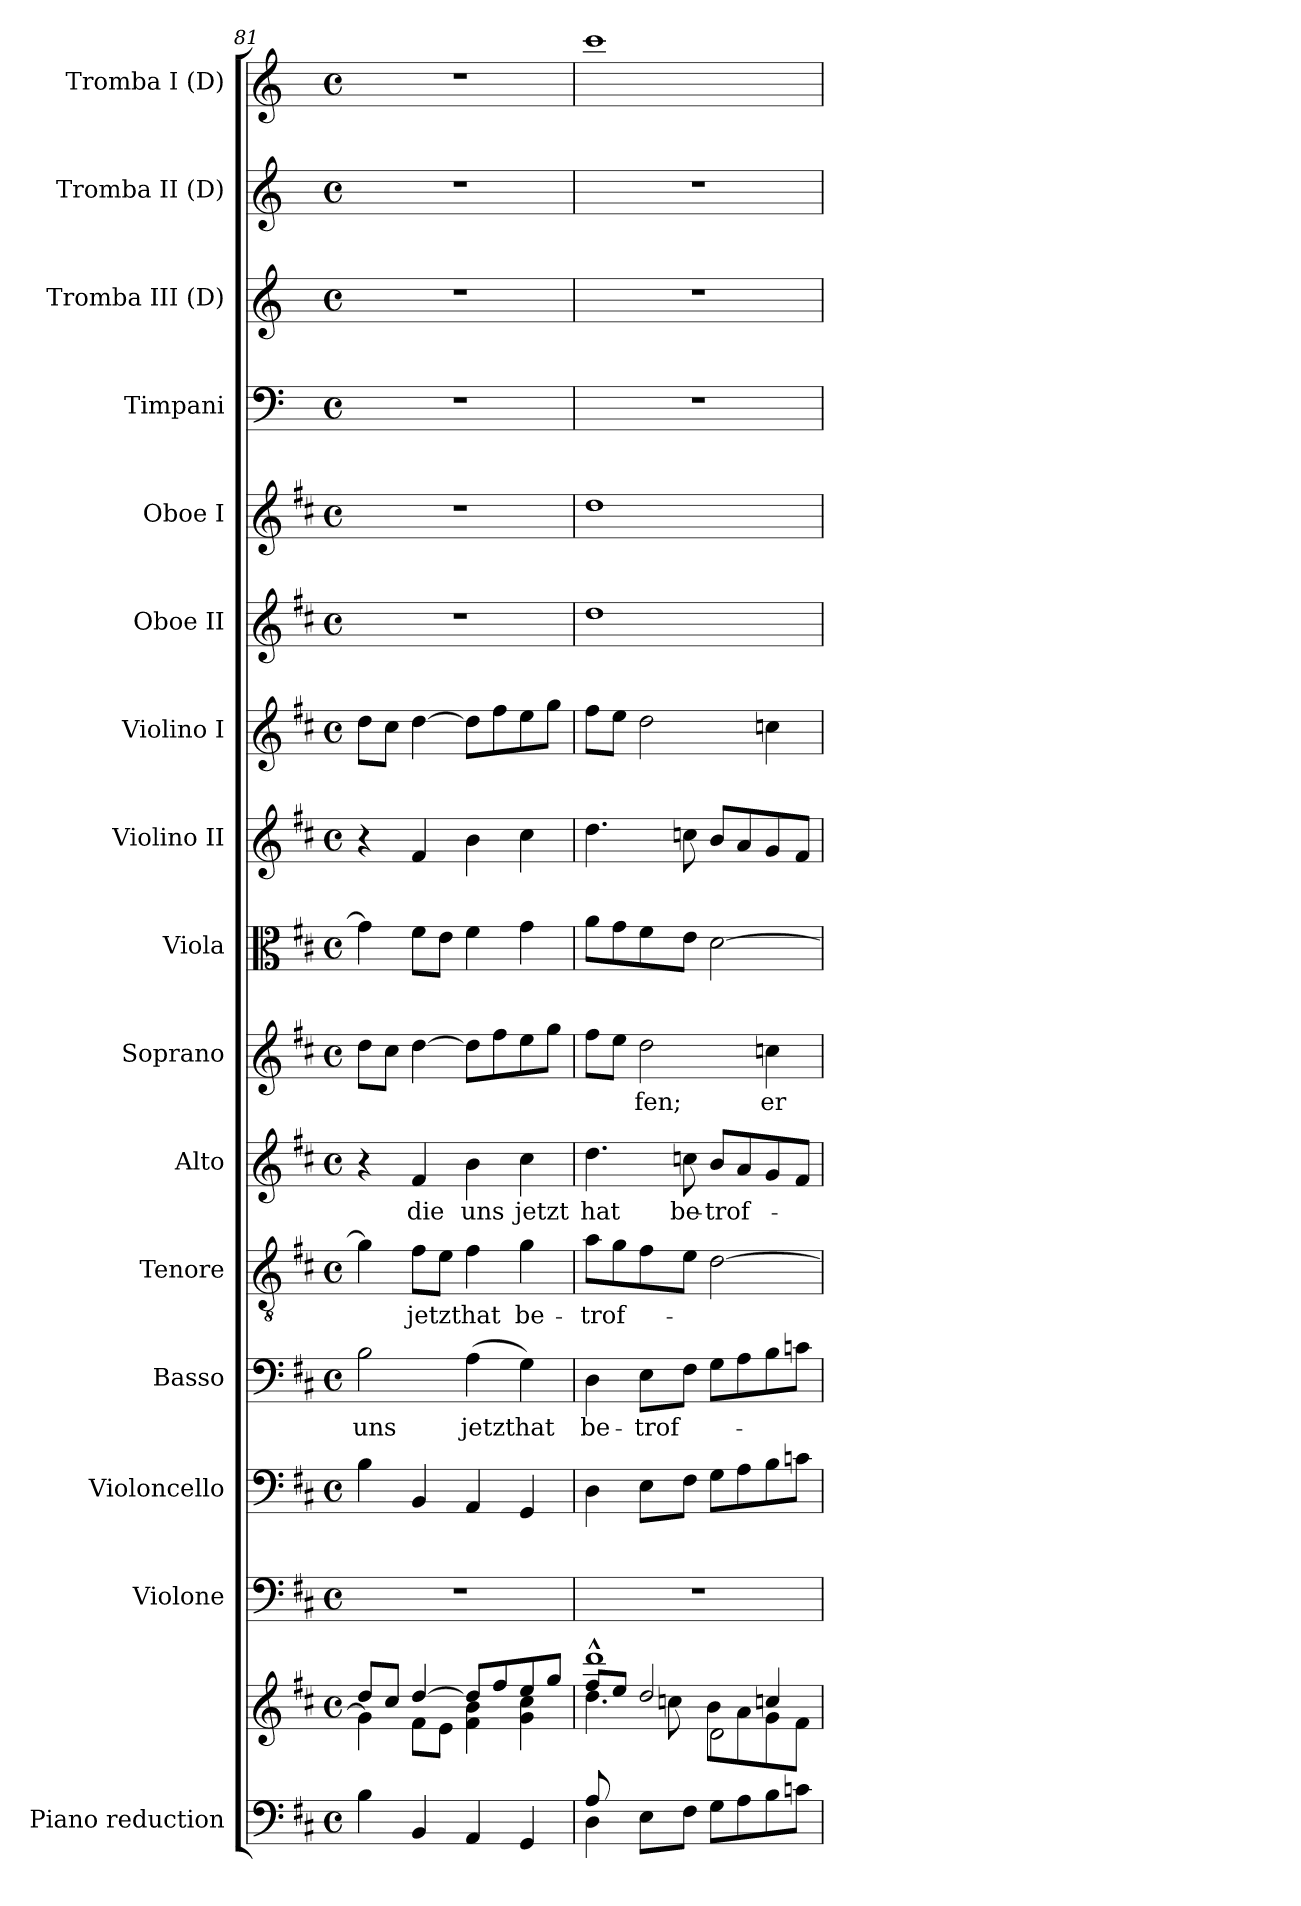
**kern	**kern	**kern	**kern	**kern	**text	**kern	**text	**kern	**text	**kern	**text	**kern	**kern	**kern	**kern	**kern	**kern	**kern	**kern	**kern
*part16	*part16	*part15	*part14	*part13	*part13	*part12	*part12	*part11	*part11	*part10	*part10	*part9	*part8	*part7	*part6	*part5	*part4	*part3	*part2	*part1
*staff17	*staff16	*staff15	*staff14	*staff13	*staff13	*staff12	*staff12	*staff11	*staff11	*staff10	*staff10	*staff9	*staff8	*staff7	*staff6	*staff5	*staff4	*staff3	*staff2	*staff1
*I"Piano reduction	*	*I"Violone	*I"Violoncello	*I"Basso	*	*I"Tenore	*	*I"Alto	*	*I"Soprano	*	*I"Viola	*I"Violino II	*I"Violino I	*I"Oboe II	*I"Oboe I	*I"Timpani	*I"Tromba III (D)	*I"Tromba II (D)	*I"Tromba I (D)
*I'Pno	*	*	*	*	*	*	*	*	*	*	*	*	*	*	*I'Ob	*I'Ob	*I'Timp	*	*	*
!!LO:PB:g=z
*clefF4	*clefG2	*clefF4	*clefF4	*clefF4	*	*clefGv2	*	*clefG2	*	*clefG2	*	*clefC3	*clefG2	*clefG2	*clefG2	*clefG2	*clefF4	*clefG2	*clefG2	*clefG2
*	*	*ITrd7c12	*	*	*	*	*	*	*	*	*	*	*	*	*	*	*	*ITrd-1c-2	*ITrd-1c-2	*ITrd-1c-2
*k[f#c#]	*k[f#c#]	*k[f#c#]	*k[f#c#]	*k[f#c#]	*	*k[f#c#]	*	*k[f#c#]	*	*k[f#c#]	*	*k[f#c#]	*k[f#c#]	*k[f#c#]	*k[f#c#]	*k[f#c#]	*k[]	*k[f#c#]	*k[f#c#]	*k[f#c#]
*M4/4	*M4/4	*M4/4	*M4/4	*M4/4	*	*M4/4	*	*M4/4	*	*M4/4	*	*M4/4	*M4/4	*M4/4	*M4/4	*M4/4	*M4/4	*M4/4	*M4/4	*M4/4
*met(c)	*met(c)	*met(c)	*met(c)	*met(c)	*	*met(c)	*	*met(c)	*	*met(c)	*	*met(c)	*met(c)	*met(c)	*met(c)	*met(c)	*met(c)	*met(c)	*met(c)	*met(c)
=81	=81	=81	=81	=81	=81	=81	=81	=81	=81	=81	=81	=81	=81	=81	=81	=81	=81	=81	=81	=81
*	*^	*	*	*	*	*	*	*	*	*	*	*	*	*	*	*	*	*	*	*
!	!	!	!	!	!	!LO:LY:b	!	!	!	!	!	!	!	!	!	!	!	!	!	!	!
4B\	8dd/L	4g\]	1r	4B\	2B\	uns	4g\]	.	4r	.	8dd\L	.	4g\]	4r	8dd\L	1r	1r	1r	1r	1r	1r
.	8cc#/J	.	.	.	.	.	.	.	.	.	8cc#\J	.	.	.	8cc#\J	.	.	.	.	.	.
!	!	!	!	!	!	!	!	!LO:LY:b	!	!LO:LY:b	!	!	!	!	!	!	!	!	!	!	!
4BB/	[4dd/	8f#\L	.	4BB/	.	.	8f#\L	jetzt	4f#/	die	[4dd\	.	8f#\L	4f#/	[4dd\	.	.	.	.	.	.
.	.	8e\J	.	.	.	.	8e\J	.	.	.	.	.	8e\J	.	.	.	.	.	.	.	.
!	!	!	!	!	!	!LO:LY:b	!	!LO:LY:b	!	!LO:LY:b	!	!	!	!	!	!	!	!	!	!	!
4AA/	8dd/L]	4f#\ 4b\	.	4AA/	(>4A\	jetzt	4f#\	hat	4b\	uns	8dd\L]	.	4f#\	4b\	8dd\L]	.	.	.	.	.	.
.	8ff#/	.	.	.	.	.	.	.	.	.	8ff#\	.	.	.	8ff#\	.	.	.	.	.	.
!	!	!	!	!	!	!LO:LY:b	!	!LO:LY:b	!	!LO:LY:b	!	!	!	!	!	!	!	!	!	!	!
4GG/	8ee/	4g\ 4cc#\	.	4GG/	4G\)	hat	4g\	be-	4cc#\	jetzt	8ee\	.	4g\	4cc#\	8ee\	.	.	.	.	.	.
.	8gg/J	.	.	.	.	.	.	.	.	.	8gg\J	.	.	.	8gg\J	.	.	.	.	.	.
=82	=82	=82	=82	=82	=82	=82	=82	=82	=82	=82	=82	=82	=82	=82	=82	=82	=82	=82	=82	=82	=82
*^	*^	*^	*	*	*	*	*	*	*	*	*	*	*	*	*	*	*	*	*	*	*
!	!	!	!	!	!	!	!	!	!LO:LY:b	!	!LO:LY:b	!	!LO:LY:b	!	!	!	!	!	!	!	!	!	!	!
8A/L	4D\	8ff#/L	8ryy	1ddd^^	4.dd\	1r	4D\	4D\	be-	8a\L	trof-	4.dd\	hat	8ff#\L	.	8a\L	4.dd\	8ff#\L	1dd	1dd	1r	1r	1r	1ddd
2..ryy	.	8ee/J	8g\	.	.	.	.	.	.	8g\	.	.	.	8ee\J	.	8g\	.	8ee\J	.	.	.	.	.	.
!	!	!	!	!	!	!	!	!	!LO:LY:b	!	!	!	!	!	!LO:LY:b	!	!	!	!	!	!	!	!	!
.	8E\L	2dd/	8f#\	.	.	.	8E\L	8E\L	-trof-	8f#\	.	.	.	2dd\	fen;	8f#\	.	2dd\	.	.	.	.	.	.
!	!	!	!	!	!	!	!	!	!	!	!	!	!LO:LY:b	!	!	!	!	!	!	!	!	!	!	!
.	8F#\J	.	8e\J	.	8ccn\	.	8F#\J	8F#\J	.	8e\J	.	8ccn\	be-	.	.	8e\J	8ccn\	.	.	.	.	.	.	.
!	!	!	!	!	!	!	!	!	!	!	!	!	!LO:LY:b	!	!	!	!	!	!	!	!	!	!	!
.	8G\L	.	2d\	.	8b\L	.	8G\L	8G\L	.	[2d\	.	8b/L	trof-	.	.	[2d\	8b/L	.	.	.	.	.	.	.
.	8A\	.	.	.	8a\	.	8A\	8A\	.	.	.	8a/	.	.	.	.	8a/	.	.	.	.	.	.	.
!	!	!	!	!	!	!	!	!	!	!	!	!	!	!	!LO:LY:b	!	!	!	!	!	!	!	!	!
.	8B\	4ccn/	.	.	8g\	.	8B\	8B\	.	.	.	8g/	.	4ccn\	er	.	8g/	4ccn\	.	.	.	.	.	.
.	8cn\J	.	.	.	8f#\J	.	8cn\J	8cn\J	.	.	.	8f#/J	.	.	.	.	8f#/J	.	.	.	.	.	.	.
*v	*v	*	*	*	*	*	*	*	*	*	*	*	*	*	*	*	*	*	*	*	*	*	*	*
*	*v	*v	*v	*v	*	*	*	*	*	*	*	*	*	*	*	*	*	*	*	*	*	*	*
=	=	=	=	=	=	=	=	=	=	=	=	=	=	=	=	=	=	=	=	=
*-	*-	*-	*-	*-	*-	*-	*-	*-	*-	*-	*-	*-	*-	*-	*-	*-	*-	*-	*-	*-
